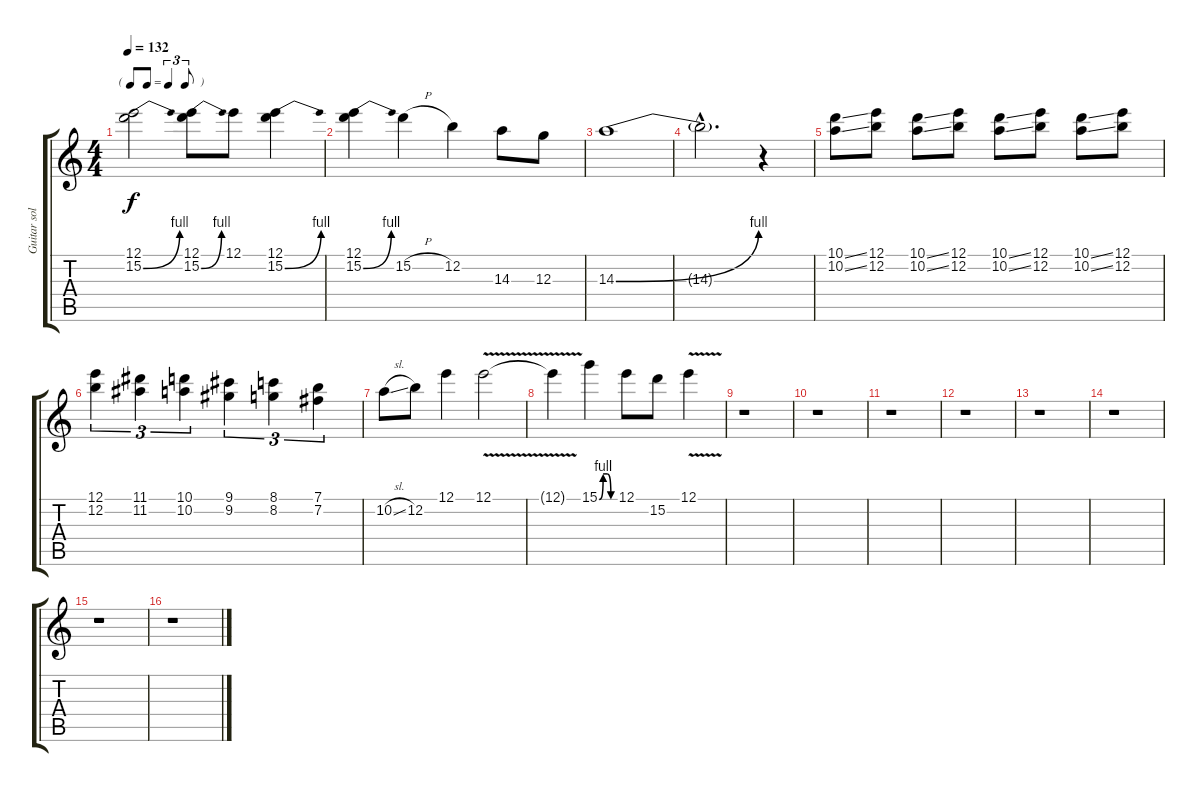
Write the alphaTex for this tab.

\track ("Guitar solo" "Guitar sol") {instrument overdrivenguitar}
\staff {score tabs}
\tuning (E4 B3 G3 D3 A2 E2) {hide}
\ts (4 4)
\tf triplet8th
\tempo 132
\clef g2
\ks c
(12.1 15.2{be (bend 0 0 60 4)}).2{dy f} (12.1 15.2{be (bend 0 0 60 4)}).8 12.1.8 (12.1 15.2{be (bend 0 0 60 4)}).4 |
(12.1 15.2{be (bend 0 0 60 4)}).4 15.2{h}.4 12.2.4 14.3.8 12.3.8 |
14.3{be (bend 0 0 60 4)}.1 |
14.3{hac t}.2{d} r.4 |
(10.1{ss} 10.2{ss}).8 (12.1 12.2).8 (10.1{ss} 10.2{ss}).8 (12.1 12.2).8 (10.1{ss} 10.2{ss}).8 (12.1 12.2).8 (10.1{ss} 10.2{ss}).8 (12.1 12.2).8 |
(12.1 12.2).4{tu (3 2)} (11.1 11.2).4{tu (3 2)} (10.1 10.2).4{tu (3 2)} (9.1 9.2).4{tu (3 2)} (8.1 8.2).4{tu (3 2)} (7.1 7.2).4{tu (3 2)} |
10.2{sl}.8 12.2.8 12.1.4 12.1{v}.2 |
12.1{t}.4 15.1{be (custom 0 0 15 4 30 4 45 0 60 0)}.4 12.1.8 15.2.8 12.1{v}.4 |
r.1 |
r.1 |
r.1 |
r.1 |
r.1 |
r.1 |
r.1 |
r.1
